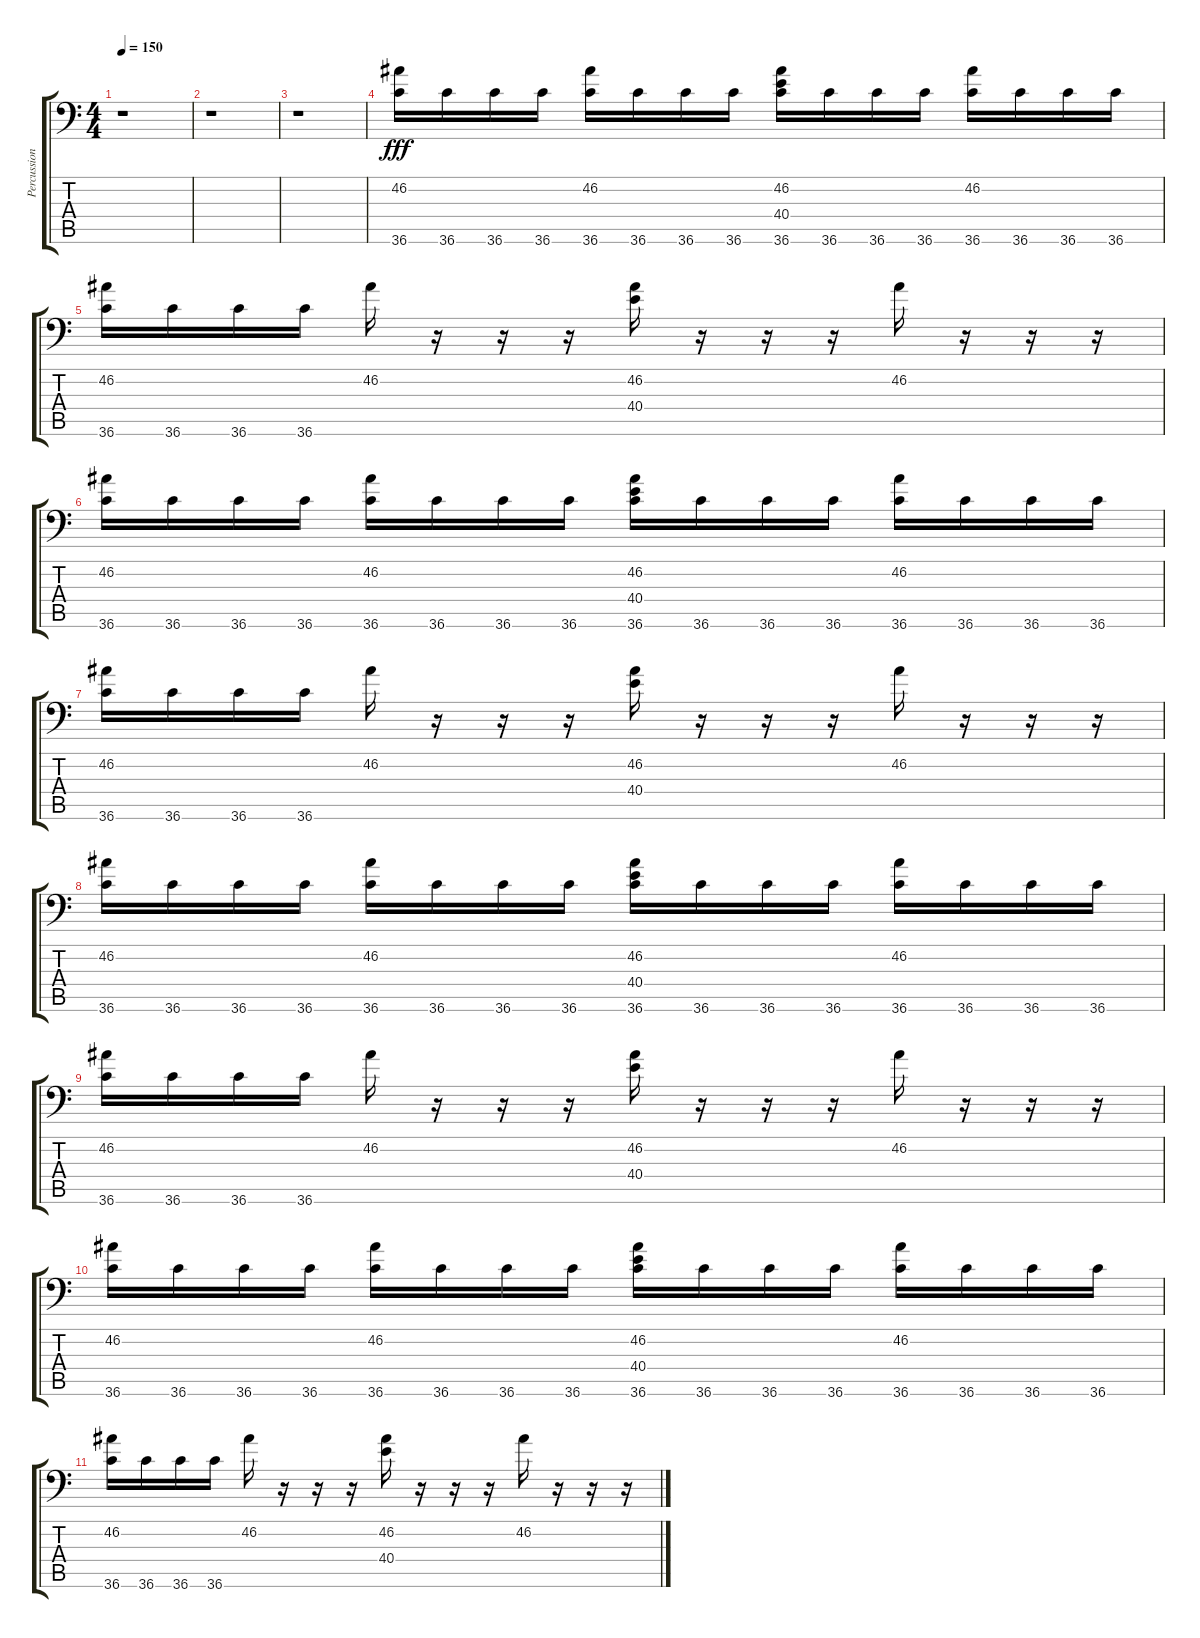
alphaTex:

\track ("Percussion" "Percussion") {instrument acousticgrandpiano}
\staff {score tabs}
\tuning (C-1 C-1 C-1 C-1 C-1 C-1) {hide}
\ts (4 4)
\tempo 150
\clef f4
\ks c
r.1{dy f} |
r.1 |
r.1 |
(46.2 36.6).16{dy fff} 36.6.16 36.6.16 36.6.16 (46.2 36.6).16 36.6.16 36.6.16 36.6.16 (46.2 40.4 36.6).16 36.6.16 36.6.16 36.6.16 (46.2 36.6).16 36.6.16 36.6.16 36.6.16 |
(46.2 36.6).16 36.6.16 36.6.16 36.6.16 46.2.16 r.16 r.16 r.16 (46.2 40.4).16 r.16 r.16 r.16 46.2.16 r.16 r.16 r.16 |
(46.2 36.6).16 36.6.16 36.6.16 36.6.16 (46.2 36.6).16 36.6.16 36.6.16 36.6.16 (46.2 40.4 36.6).16 36.6.16 36.6.16 36.6.16 (46.2 36.6).16 36.6.16 36.6.16 36.6.16 |
(46.2 36.6).16 36.6.16 36.6.16 36.6.16 46.2.16 r.16 r.16 r.16 (46.2 40.4).16 r.16 r.16 r.16 46.2.16 r.16 r.16 r.16 |
(46.2 36.6).16 36.6.16 36.6.16 36.6.16 (46.2 36.6).16 36.6.16 36.6.16 36.6.16 (46.2 40.4 36.6).16 36.6.16 36.6.16 36.6.16 (46.2 36.6).16 36.6.16 36.6.16 36.6.16 |
(46.2 36.6).16 36.6.16 36.6.16 36.6.16 46.2.16 r.16 r.16 r.16 (46.2 40.4).16 r.16 r.16 r.16 46.2.16 r.16 r.16 r.16 |
(46.2 36.6).16 36.6.16 36.6.16 36.6.16 (46.2 36.6).16 36.6.16 36.6.16 36.6.16 (46.2 40.4 36.6).16 36.6.16 36.6.16 36.6.16 (46.2 36.6).16 36.6.16 36.6.16 36.6.16 |
(46.2 36.6).16 36.6.16 36.6.16 36.6.16 46.2.16 r.16 r.16 r.16 (46.2 40.4).16 r.16 r.16 r.16 46.2.16 r.16 r.16 r.16
